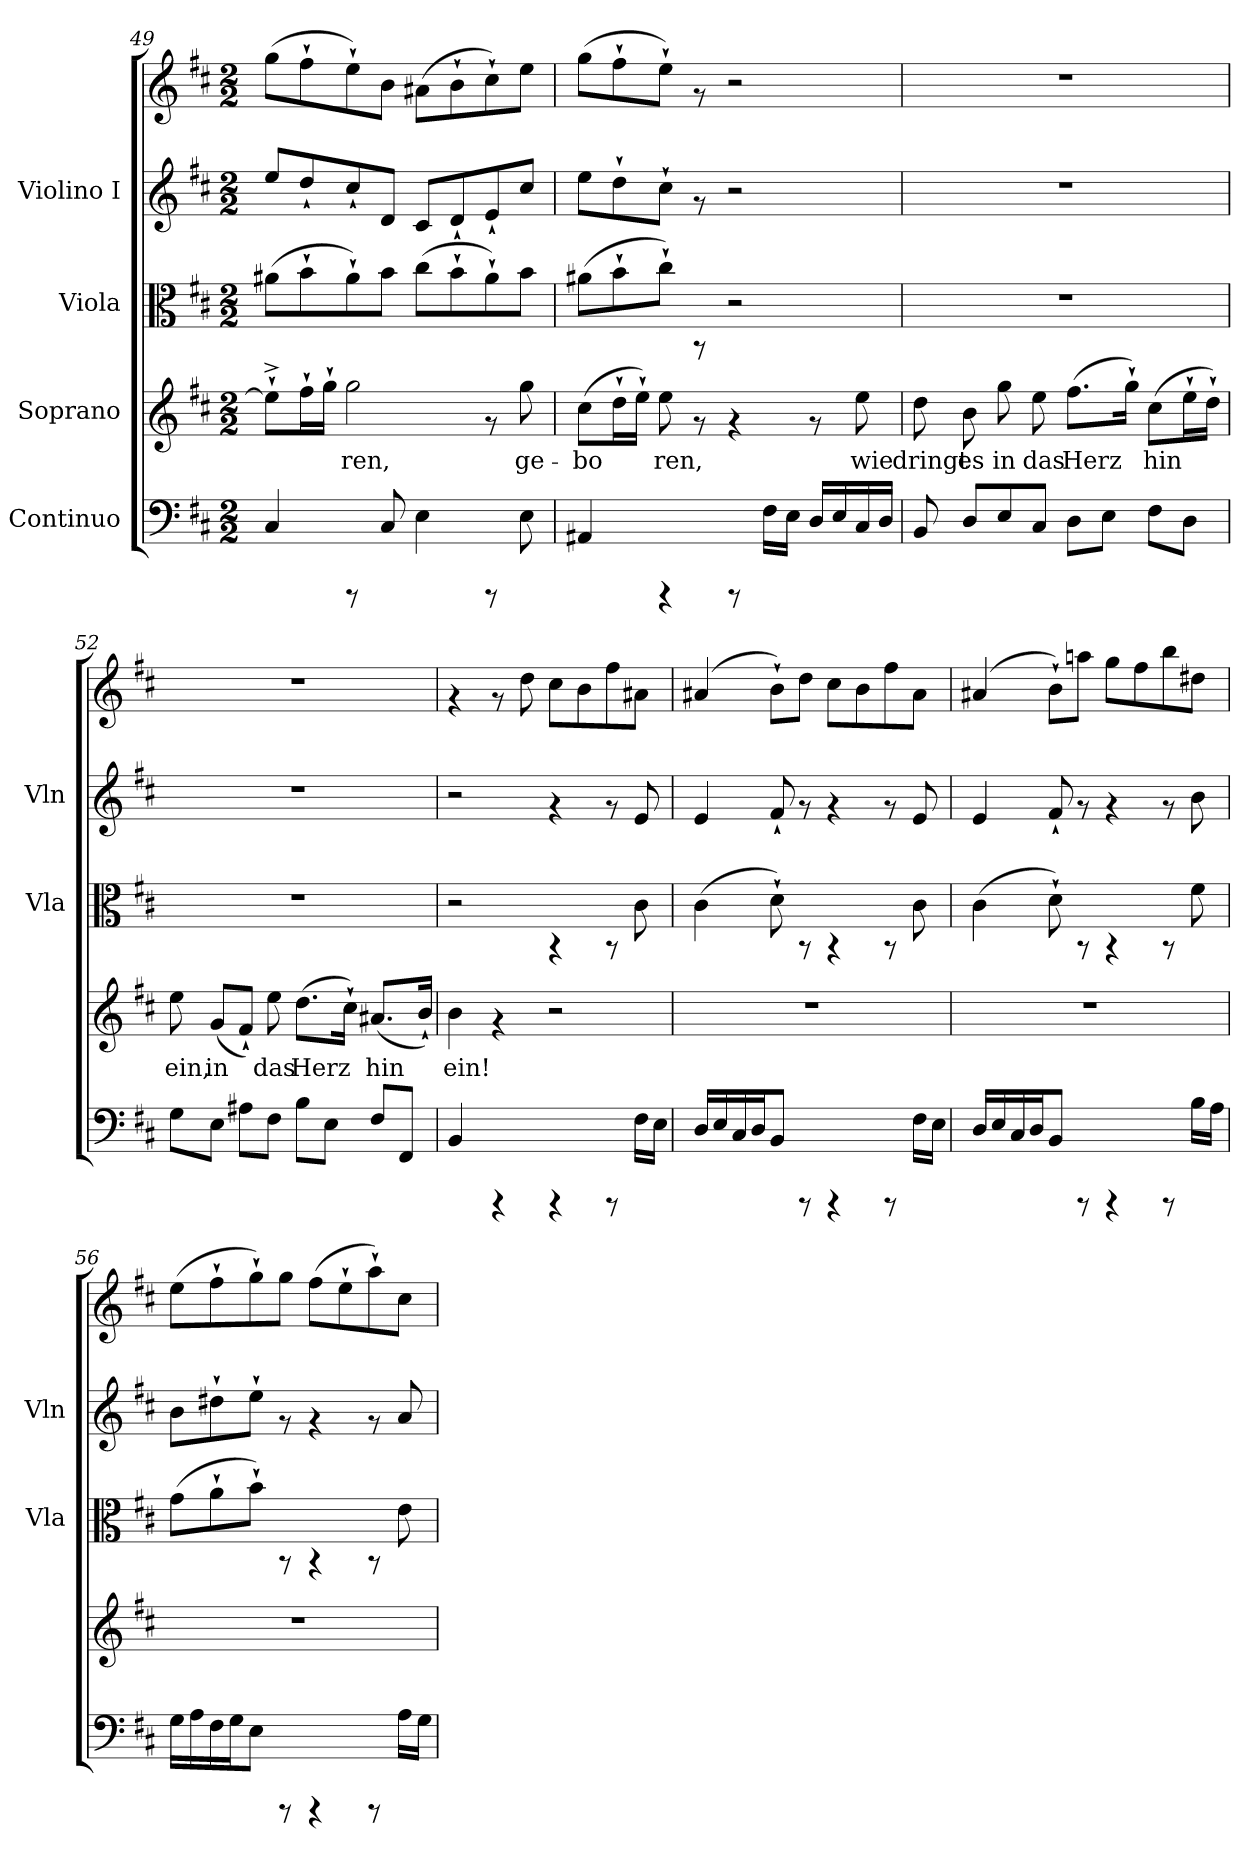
**kern	**kern	**text	**kern	**kern	**kern
*part4	*part3	*part3	*part2	*part1	*part1
*staff5	*staff4	*staff4	*staff3	*staff2	*staff1
*I"Continuo	*I"Soprano	*	*I"Viola	*I"Violino I	*
*	*	*	*I'Vla	*I'Vln	*
*clefF4	*clefG2	*	*clefC3	*clefG2	*clefG2
*k[f#c#]	*k[f#c#]	*	*k[f#c#]	*k[f#c#]	*k[f#c#]
*D:	*D:	*	*D:	*D:	*D:
*M2/2	*M2/2	*	*M2/2	*M2/2	*M2/2
=49	=49	=49	=49	=49	=49
!	!	!LO:LY:b:cj	!	!	!
4C#/	8ee^>`>\L]	-	(>8a#X\L	8ee/L	(>8gg\L
!	!	!LO:LY:b:cj	!	!	!
.	16ff#`>\	.	8b`>\	8dd`</	8ff#`>\
!	!	!LO:LY:b:cj	!	!	!
.	16gg`>\J	.	.	.	.
!	!	!LO:LY:b:cj	!	!	!
8rCCC	2gg\	ren,	8a#`>\)	8cc#`</	8ee`>\)
8C#/	.	.	8b\J	8d/J	8b\J
4E\	.	.	(>8cc#\L	8c#/L	(>8a#X\L
.	.	.	8b`>\	8d`</	8b`>\
8rCCC	8rf	.	8a#`>\)	8e`</	8cc#`>\)
!	!	!LO:LY:b:cj	!	!	!
8E\	8gg\	ge-	8b\J	8cc#/J	8ee\J
!!LO:PB:g=z
=50	=50	=50	=50	=50	=50
!	!	!LO:LY:b:cj	!	!	!
4AA#X/	(>8cc#\L	-bo-	(>8a#X\L	8ee\L	(>8gg\L
!	!	!LO:LY:b:cj	!	!	!
.	16dd`>\	-	8b`>\	8dd`>\	8ff#`>\
!	!	!LO:LY:b:cj	!	!	!
.	16ee`>\J)	.	.	.	.
!	!	!LO:LY:b:cj	!	!	!
4rCCC	8ee\	ren,	8cc#`>\J)	8cc#`>\J	8ee`>\J)
.	8rf	.	8rAA	8rf	8rf
8rCCC	4rf	.	2r	2r	2r
16F#\L	.	.	.	.	.
16E\J	.	.	.	.	.
16D/L	8rf	.	.	.	.
16E/	.	.	.	.	.
!	!	!LO:LY:b:cj	!	!	!
16C#/	8ee\	wie	.	.	.
16D/J	.	.	.	.	.
=51	=51	=51	=51	=51	=51
!	!	!LO:LY:b:cj	!	!	!
8BB/	8dd\	dringt	1r	1r	1r
!	!	!LO:LY:b:cj	!	!	!
8D/L	8b\	es	.	.	.
!	!	!LO:LY:b:cj	!	!	!
8E/	8gg\	in	.	.	.
!	!	!LO:LY:b:cj	!	!	!
8C#/J	8ee\	das	.	.	.
!	!	!LO:LY:b:cj	!	!	!
8D\L	(>8.ff#\L	Herz	.	.	.
8E\J	.	.	.	.	.
!	!	!LO:LY:b:cj	!	!	!
.	16gg`>\J)	.	.	.	.
!	!	!LO:LY:b:cj	!	!	!
8F#\L	(>8cc#\L	hin-	.	.	.
!	!	!LO:LY:b:cj	!	!	!
8D\J	16ee`>\	--	.	.	.
!	!	!LO:LY:b:cj	!	!	!
.	16dd`>\J)	--	.	.	.
=52	=52	=52	=52	=52	=52
!	!	!LO:LY:b:cj	!	!	!
8G\L	8ee\	-ein,	1r	1r	1r
!	!	!LO:LY:b:cj	!	!	!
8E\J	(>8g/L	in	.	.	.
!	!	!LO:LY:b:cj	!	!	!
8A#X\L	8f#`</J)	.	.	.	.
!	!	!LO:LY:b:cj	!	!	!
8F#\J	8ee\	das	.	.	.
!	!	!LO:LY:b:cj	!	!	!
8B\L	(>8.dd\L	Herz	.	.	.
8E\J	.	.	.	.	.
!	!	!LO:LY:b:cj	!	!	!
.	16cc#`>\J)	.	.	.	.
!	!	!LO:LY:b:cj	!	!	!
8F#/L	(>8.a#X/L	hin-	.	.	.
8FF#/J	.	.	.	.	.
!	!	!LO:LY:b:cj	!	!	!
.	16b`</J)	--	.	.	.
!!LO:LB:g=z
=53	=53	=53	=53	=53	=53
!	!	!LO:LY:b:cj	!	!	!
4BB/	4b\	-ein!	2r	2r	4rf
4rCCC	4rf	.	.	.	8rf
.	.	.	.	.	8dd\
4rCCC	2r	.	4rAA	4rf	8cc#\L
.	.	.	.	.	8b\
8rCCC	.	.	8rAA	8rf	8ff#\
16F#\L	.	.	8c#\	8e/	8a#X\J
16E\J	.	.	.	.	.
=54	=54	=54	=54	=54	=54
16D/L	1r	.	(>4c#\	4e/	(>4a#X/
16E/	.	.	.	.	.
16C#/	.	.	.	.	.
16D/	.	.	.	.	.
8BB/J	.	.	8d`>\)	8f#`</	8b`>\L)
8rCCC	.	.	8rAA	8rf	8dd\J
4rCCC	.	.	4rAA	4rf	8cc#\L
.	.	.	.	.	8b\
8rCCC	.	.	8rAA	8rf	8ff#\
16F#\L	.	.	8c#\	8e/	8a#\J
16E\J	.	.	.	.	.
=55	=55	=55	=55	=55	=55
16D/L	1r	.	(>4c#\	4e/	(>4a#X/
16E/	.	.	.	.	.
16C#/	.	.	.	.	.
16D/	.	.	.	.	.
8BB/J	.	.	8d`>\)	8f#`</	8b`>\L)
8rCCC	.	.	8rAA	8rf	8aan\J
4rCCC	.	.	4rAA	4rf	8gg\L
.	.	.	.	.	8ff#\
8rCCC	.	.	8rAA	8rf	8bb\
16B\L	.	.	8f#\	8b\	8dd#X\J
16A\J	.	.	.	.	.
!!LO:PB:g=z
=56	=56	=56	=56	=56	=56
16G\L	1r	.	(>8g\L	8b\L	(>8ee\L
16A\	.	.	.	.	.
16F#\	.	.	8a`>\	8dd#X`>\	8ff#`>\
16G\	.	.	.	.	.
8E\J	.	.	8b`>\J)	8ee`>\J	8gg`>\)
8rCCC	.	.	8rAA	8rf	8gg\J
4rCCC	.	.	4rAA	4rf	(>8ff#\L
.	.	.	.	.	8ee`>\
8rCCC	.	.	8rAA	8rf	8aa`>\)
16A\L	.	.	8e\	8a/	8cc#\J
16G\J	.	.	.	.	.
=	=	=	=	=	=
*-	*-	*-	*-	*-	*-
